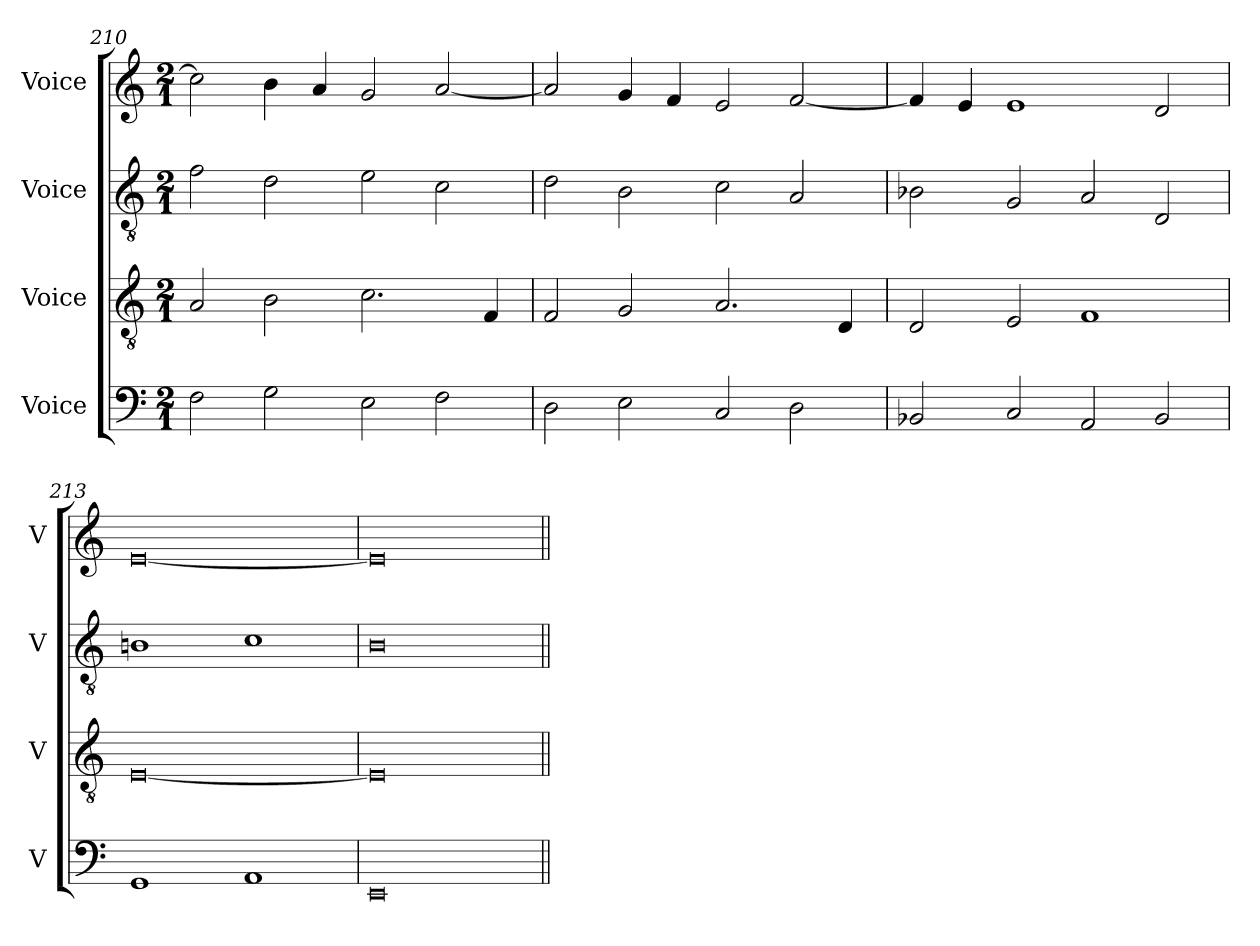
**kern	**kern	**kern	**kern
*part4	*part3	*part2	*part1
*staff4	*staff3	*staff2	*staff1
*I"Voice	*I"Voice	*I"Voice	*I"Voice
*I'V	*I'V	*I'V	*I'V
*clefF4	*clefGv2	*clefGv2	*clefG2
*k[]	*k[]	*k[]	*k[]
*M2/1	*M2/1	*M2/1	*M2/1
=210	=210	=210	=210
2F\	2A/	2f\	2cc\]
2G\	2B\	2d\	4b\
.	.	.	4a/
2E\	2.c\	2e\	2g/
2F\	.	2c\	[2a/
.	4F/	.	.
!!LO:LB:g=z
=211	=211	=211	=211
2D\	2F/	2d\	2a/]
2E\	2G/	2B\	4g/
.	.	.	4f/
2C/	2.A/	2c\	2e/
2D\	.	2A/	[2f/
.	4D/	.	.
=212	=212	=212	=212
2BB-X/	2D/	2B-X\	4f/]
.	.	.	4e/
2C/	2E/	2G/	1e
2AA/	1F	2A/	.
2BB-/	.	2D/	2d/
=213	=213	=213	=213
1GG	[0E	1Bn	[0e
1AA	.	1c	.
=214	=214	=214	=214
0EE	0E]	0B	0e]
=||	=||	=||	=||
*-	*-	*-	*-
